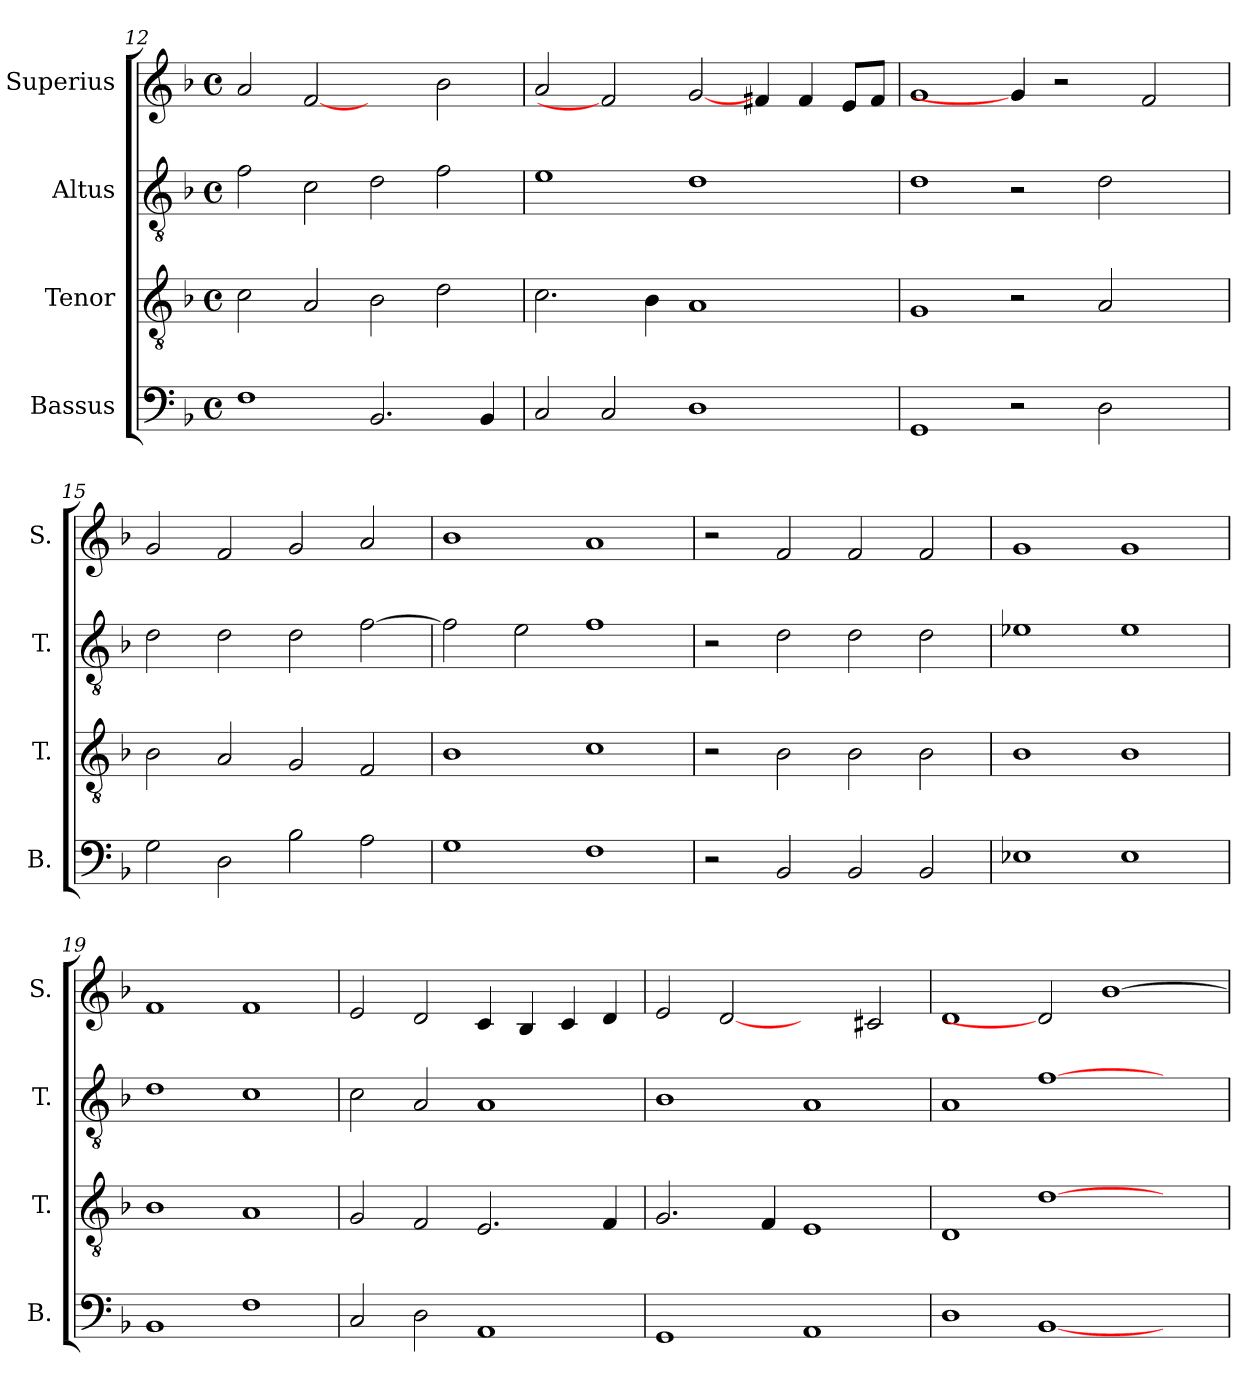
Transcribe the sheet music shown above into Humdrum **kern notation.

**kern	**kern	**kern	**kern
*part4	*part3	*part2	*part1
*staff4	*staff3	*staff2	*staff1
*I"Bassus	*I"Tenor	*I"Altus	*I"Superius
*I'B.	*I'T.	*I'T.	*I'S.
*clefF4	*clefGv2	*clefGv2	*clefG2
*	*ITrd7c12	*ITrd7c12	*
*k[b-]	*k[b-]	*k[b-]	*k[b-]
*F:	*F:	*F:	*F:
*M4/4	*M4/4	*M4/4	*M4/4
*met(c)	*met(c)	*met(c)	*met(c)
=12	=12	=12	=12
1Fi	2Ci\	2Fi\	2ai/
.	2AAi/	2Ci\	[2fi
2.BB-i/	2BB-i\	2Di\	2ryy
.	2Di\	2Fi\	2b-i\
4BB-i/	.	.	.
=13	=13	=13	=13
2Ci/	2.Ci\	1Ei	2ai/
2Ci/	.	.	2fi]
.	4BB-i\	.	.
1Di	1AAi	1Di	[2gi/
.	.	.	4f#Xi/
.	.	.	4f#i/
4ryy	4ryy	4ryy	8ei/L
.	.	.	8f#i/J
=14	=14	=14	=14
1GGi	1GGi	1Di	1gi
2r	2r	2r	4gi/]
.	.	.	2r
2Di\	2AAi/	2Di\	.
.	.	.	2fi/
4ryy	4ryy	4ryy	.
=15	=15	=15	=15
2Gi\	2BB-i\	2Di\	2gi/
2Di\	2AAi/	2Di\	2fi/
2B-i\	2GGi/	2Di\	2gi/
2Ai\	2FFi/	[>2Fi\	2ai/
!!LO:PB:g=z
=16	=16	=16	=16
1Gi	1BB-i	2Fi\]	1b-i
.	.	2Ei\	.
1Fi	1Ci	1Fi	1ai
=17	=17	=17	=17
2r	2r	2r	2r
2BB-i/	2BB-i\	2Di\	2fi/
2BB-i/	2BB-i\	2Di\	2fi/
2BB-i/	2BB-i\	2Di\	2fi/
=18	=18	=18	=18
1E-Xi	1BB-i	1E-Xi	1gi
1E-i	1BB-i	1E-i	1gi
=19	=19	=19	=19
1BB-i	1BB-i	1Di	1fi
1Fi	1AAi	1Ci	1fi
=20	=20	=20	=20
2Ci/	2GGi/	2Ci\	2ei/
2Di\	2FFi/	2AAi/	2di/
1AAi	2.EEi/	1AAi	4ci/
.	.	.	4B-i/
.	.	.	4ci/
.	4FFi/	.	4di/
!!LO:LB:g=z
=21	=21	=21	=21
1GGi	2.GGi/	1BB-i	2ei/
.	.	.	[2di
.	4FFi/	.	.
1AAi	1EEi	1AAi	2ryy
.	.	.	2c#Xi/
=22	=22	=22	=22
1Di	1DDi	1AAi	1di
[<1BB-i	[>1Di	[>1Fi	2di]
.	.	.	[>1b-i
2ryy	2ryy	2ryy	.
=	=	=	=
*-	*-	*-	*-
